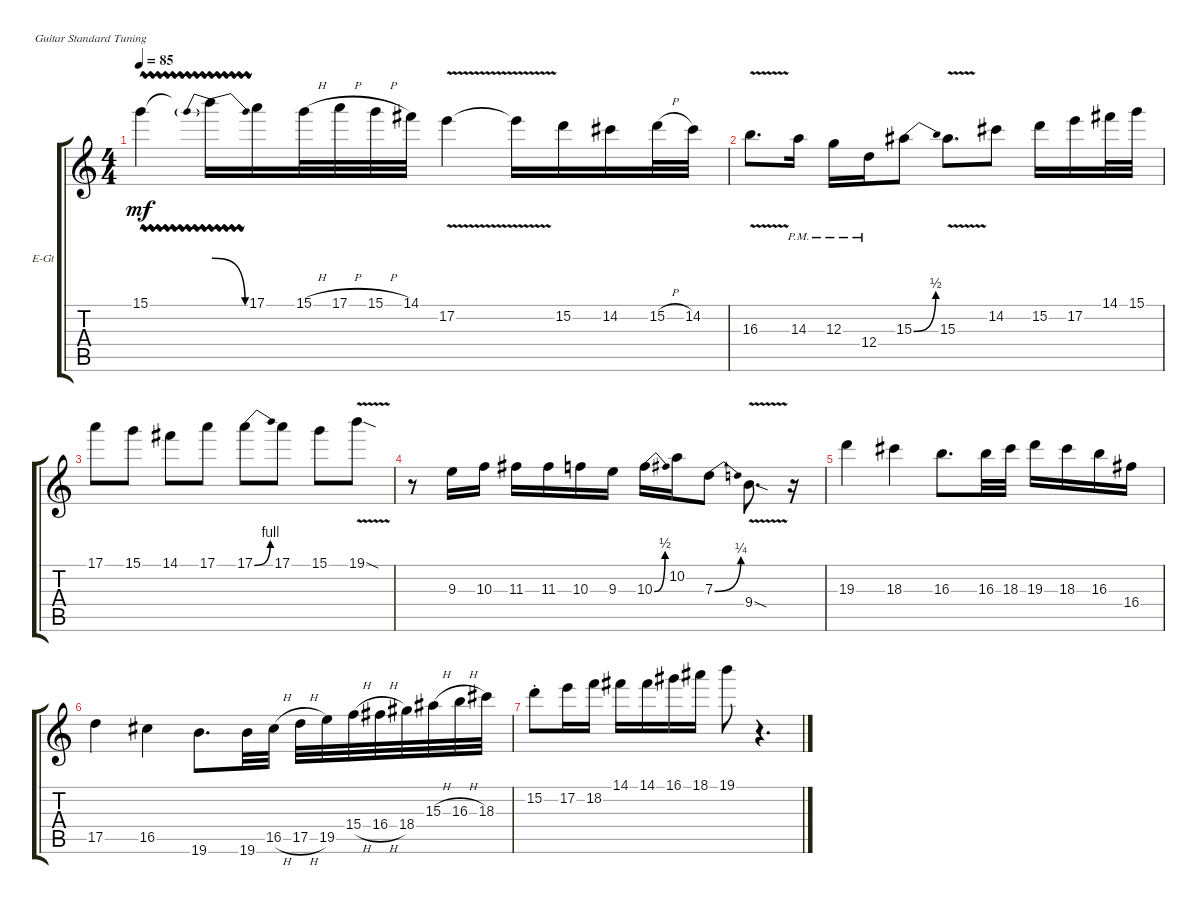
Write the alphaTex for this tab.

\defaultSystemsLayout 4
\bracketExtendMode groupsimilarinstruments
\firstSystemTrackNameOrientation horizontal
\otherSystemsTrackNameOrientation horizontal
\track ("Electric Lead Guitar" "E-Gt") {instrument distortionguitar}
\staff {score tabs}
\tuning (E4 B3 G3 D3 A2 E2)
\ts (4 4)
\tempo 85
\clef g2
\ks c
15.1{vw t}.4{dy mf} 15.1{be (prebendrelease 0 8 25.8 0) vw t}.16 17.1.16 15.1{h}.32 17.1{h}.32 15.1{h}.32 14.1.32 17.2{v}.4 17.2{v t}.16 15.2.16 14.2.16 15.2{h}.32 14.2.32 |
16.3{v}.8{d} 14.3{pm}.16 12.3{pm}.16 12.4{pm}.16 15.3{be (bend 0 0 13.2 2)}.8 15.3{v}.8{d} 14.2.8 15.2.16 17.2.16 14.1.32 15.1.32 |
17.1.8 15.1.8 14.1.8 17.1.8 17.1{be (bend 0 0 15 4)}.8 17.1.8 15.1.8 19.1{v sod}.8 |
r.8 9.3.16 10.3.16 11.3.16 11.3.16 10.3.16 9.3.16 10.3{be (bend 0 0 14.399999999999999 2)}.16 10.2.16 7.3{be (bend 0 0 13.799999999999999 1)}.8 9.4{v sod}.8{d} r.16 |
19.3.4 18.3.4 16.3.8{d} 16.3.32 18.3.32 19.3.16 18.3.16 16.3.16 16.4.16 |
17.5.4 16.5.4 19.6.8{d} 19.6.32 16.5{h}.32 17.5{h}.32 19.5.32 15.4{h}.32 16.4{h}.32 18.4.32 15.3{h}.32 16.3{h}.32 18.3.32 |
15.2{st}.8 17.2.16 18.2.16 14.1.16 14.1.16 16.1.16 18.1.16 19.1.8 r.4{d}
